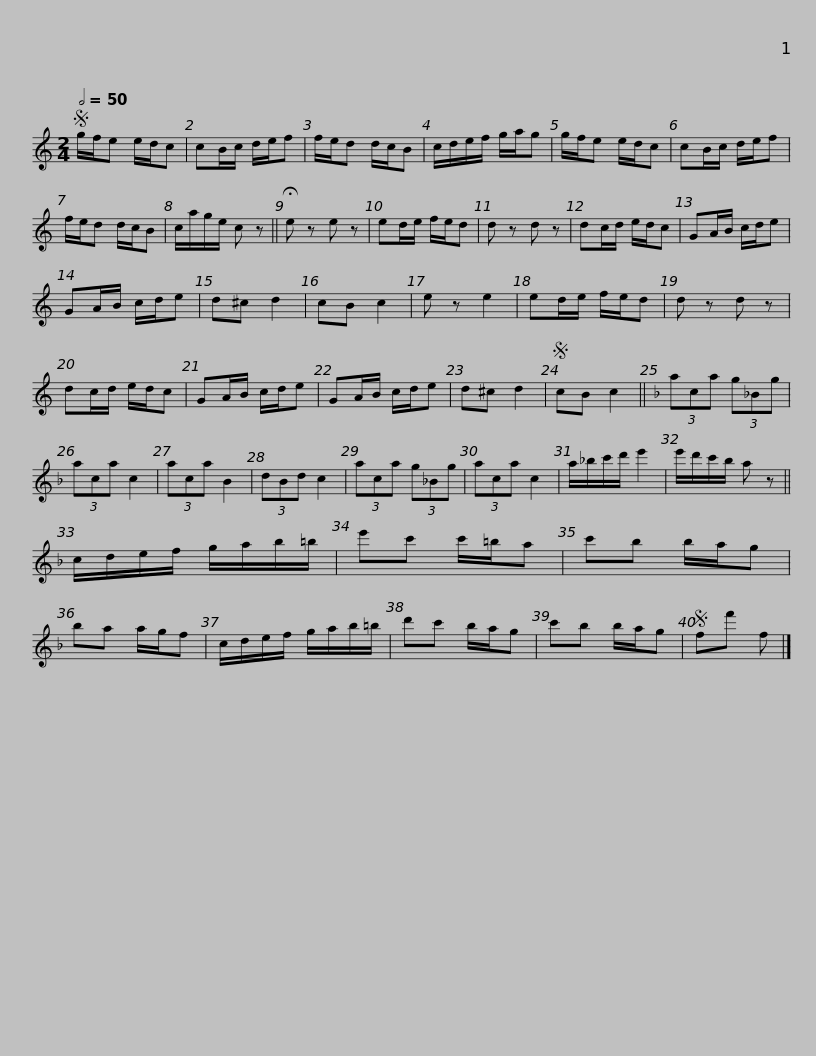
X:1
L:1/8
Q:1/2=50
M:2/4
I:linebreak $
K:C
V:1 treble
V:1
S g/f/e e/d/c | cB/c/ d/e/f | f/e/d d/c/B | c/d/e/f/ g/a/g | g/f/e e/d/c | %5
 cB/c/ d/e/f | f/e/d d/c/B |$ c/a/g/e/ c z || !fermata!e z e z | ed/e/ f/e/d | %10
 d z d z | dc/d/ e/d/c | GA/B/ c/d/e | GA/B/ c/d/e | d^c d2 | %15
 cB c2 |$ e z e2 | ed/e/ f/e/d | d z d z | dc/d/ e/d/c | %20
 GA/B/ c/d/e | GA/B/ c/d/e | d^c d2 |S cB c2 ||[K:F] (3aca (3g_Bg |$ %25
 (3aca c2 | (3aca B2 | (3dBd c2 | (3aca (3g_Bg | (3aca c2 | %30
 a/_b/c'/d'/ e'2 | e'/d'/c'/b/ a z ||$ c/d/e/f/ g/a/b/=b/ | e'c' c'/=b/a | c'b b/a/g | %35
 ba a/g/f | c/d/e/f/ g/a/b/=b/ | d'c' b/a/g |$ c'b b/a/g |S ff' f |] %40
